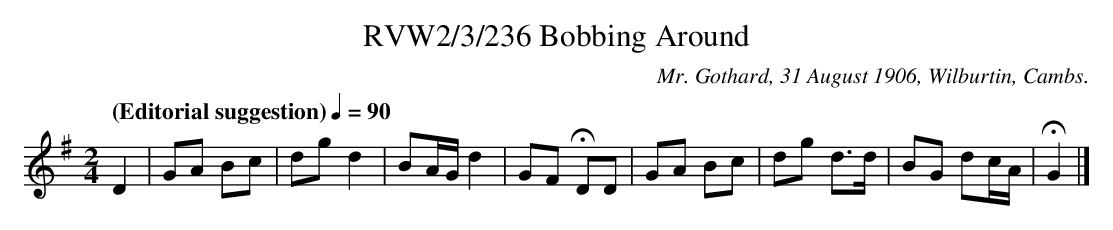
X:1
T:RVW2/3/236 Bobbing Around
C:Mr. Gothard, 31 August 1906, Wilburtin, Cambs.
L:1/8
Q: "(Editorial suggestion)" 1/4=90
M:2/4
K:G
D2 | GA Bc | dg d2 | BA/2G/2 d2 | GF !fermata!DD | GA Bc | dg d3/2d/2 | BG dc/2A/2 | !fermata!G2|]$
